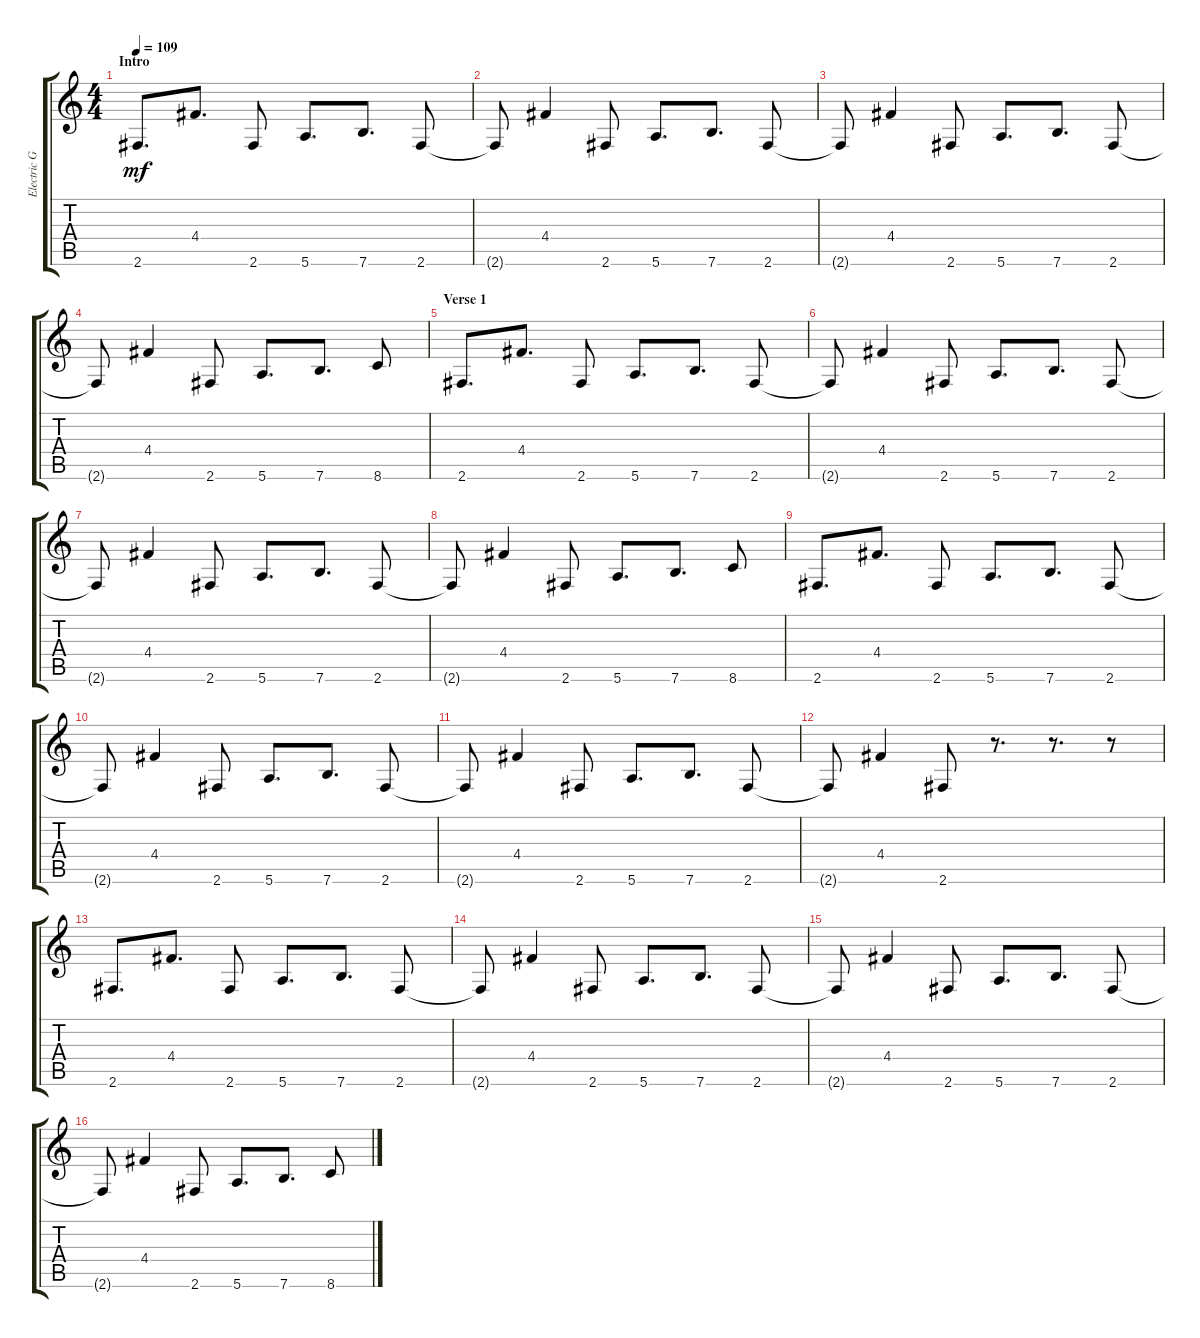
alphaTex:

\track ("Electric Guitar" "Electric G") {instrument distortionguitar}
\staff {score tabs}
\tuning (E4 B3 G3 D3 A2 E2) {hide}
\ts (4 4)
\section ("" "Intro")
\tempo 109
\clef g2
\ks c
2.6.8{d dy mf instrument distortionguitar} 4.4.8{d} 2.6.8 5.6.8{d} 7.6.8{d} 2.6.8 |
2.6{t}.8 4.4.4 2.6.8 5.6.8{d} 7.6.8{d} 2.6.8 |
2.6{t}.8 4.4.4 2.6.8 5.6.8{d} 7.6.8{d} 2.6.8 |
2.6{t}.8 4.4.4 2.6.8 5.6.8{d} 7.6.8{d} 8.6.8 |
\section ("" "Verse 1")
2.6.8{d} 4.4.8{d} 2.6.8 5.6.8{d} 7.6.8{d} 2.6.8 |
2.6{t}.8 4.4.4 2.6.8 5.6.8{d} 7.6.8{d} 2.6.8 |
2.6{t}.8 4.4.4 2.6.8 5.6.8{d} 7.6.8{d} 2.6.8 |
2.6{t}.8 4.4.4 2.6.8 5.6.8{d} 7.6.8{d} 8.6.8 |
2.6.8{d} 4.4.8{d} 2.6.8 5.6.8{d} 7.6.8{d} 2.6.8 |
2.6{t}.8 4.4.4 2.6.8 5.6.8{d} 7.6.8{d} 2.6.8 |
2.6{t}.8 4.4.4 2.6.8 5.6.8{d} 7.6.8{d} 2.6.8 |
2.6{t}.8 4.4.4 2.6.8 r.8{d} r.8{d} r.8 |
2.6.8{d} 4.4.8{d} 2.6.8 5.6.8{d} 7.6.8{d} 2.6.8 |
2.6{t}.8 4.4.4 2.6.8 5.6.8{d} 7.6.8{d} 2.6.8 |
2.6{t}.8 4.4.4 2.6.8 5.6.8{d} 7.6.8{d} 2.6.8 |
2.6{t}.8 4.4.4 2.6.8 5.6.8{d} 7.6.8{d} 8.6.8
